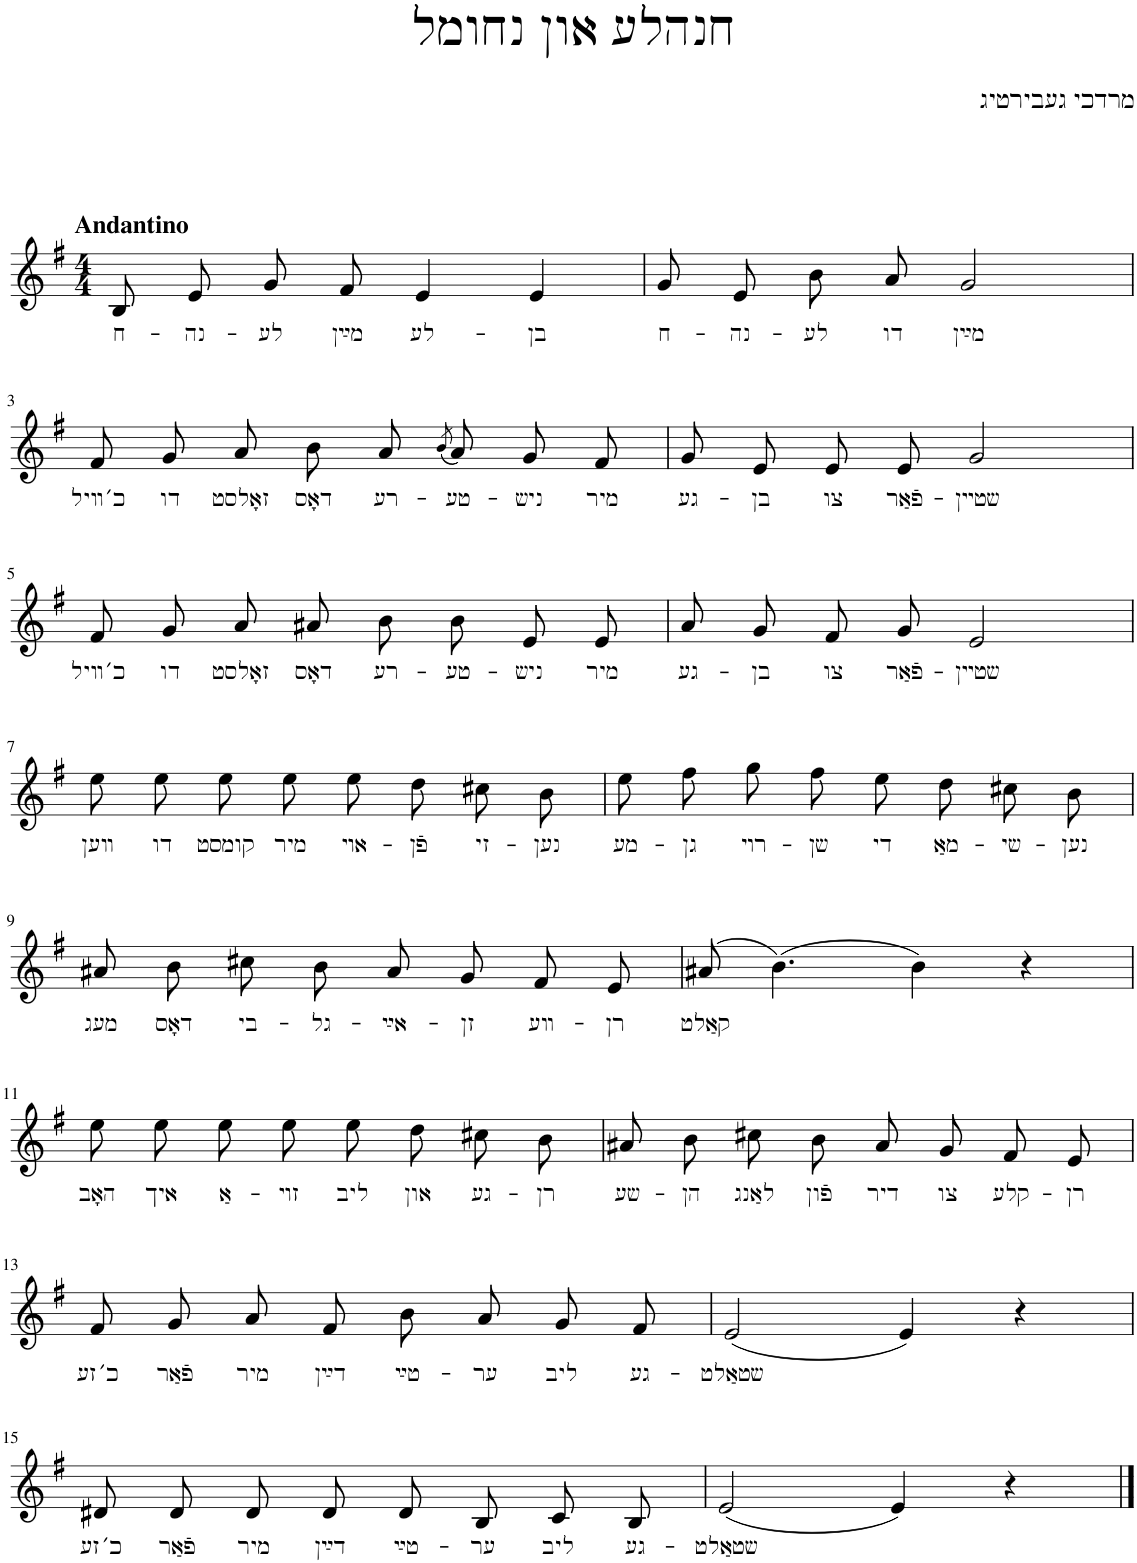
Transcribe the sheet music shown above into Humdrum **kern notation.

**kern	**text
*part1	*part1
*staff1	*staff1
*I"Piano	*
*I'Pno.	*
*clefG2	*
*k[f#]	*
*M4/4	*
=1	=1
!LO:TX:a:B:t=Andantino	!
!	!LO:LY:b
8B/L	ח-
!	!LO:LY:b
8e/J	-נה-
!	!LO:LY:b
8g/L	-לע
!	!LO:LY:b
8f#/J	מײַן
!	!LO:LY:b
4e/	לע-
!	!LO:LY:b
4e/	-בן
=2	=2
!	!LO:LY:b
8g/L	ח-
!	!LO:LY:b
8e/J	-נה-
!	!LO:LY:b
8b/L	-לע
!	!LO:LY:b
8a/J	דו
!	!LO:LY:b
2g/	מײַן
!!LO:LB:g=z
=3	=3
!	!LO:LY:b
8f#/L	כ׳װיל
!	!LO:LY:b
8g/J	דו
!	!LO:LY:b
8a/L	זאָלסט
!	!LO:LY:b
8b/J	דאָס
!	!LO:LY:b
8a/L	רע-
(8qb/	.
!	!LO:LY:b
8a/J)	-טע-
!	!LO:LY:b
8g/L	-ניש
!	!LO:LY:b
8f#/J	מיר
=4	=4
!	!LO:LY:b
8g/L	גע-
!	!LO:LY:b
8e/J	-בן
!	!LO:LY:b
8e/L	צו
!	!LO:LY:b
8e/J	פֿאַר-
!	!LO:LY:b
2g/	-שטײן
!!LO:LB:g=z
=5	=5
!	!LO:LY:b
8f#/L	כ׳װיל
!	!LO:LY:b
8g/J	דו
!	!LO:LY:b
8a/L	זאָלסט
!	!LO:LY:b
8a#X/J	דאָס
!	!LO:LY:b
8b\L	רע-
!	!LO:LY:b
8b\J	-טע-
!	!LO:LY:b
8e/L	-ניש
!	!LO:LY:b
8e/J	מיר
=6	=6
!	!LO:LY:b
8a/L	גע-
!	!LO:LY:b
8g/J	-בן
!	!LO:LY:b
8f#/L	צו
!	!LO:LY:b
8g/J	פֿאַר-
!	!LO:LY:b
2e/	-שטײן
!!LO:LB:g=z
=7	=7
!	!LO:LY:b
8ee\L	װען
!	!LO:LY:b
8ee\J	דו
!	!LO:LY:b
8ee\L	קומסט
!	!LO:LY:b
8ee\J	מיר
!	!LO:LY:b
8ee\L	אױ-
!	!LO:LY:b
8dd\J	-פֿן
!	!LO:LY:b
8cc#X\L	זי-
!	!LO:LY:b
8b\J	-נען
=8	=8
!	!LO:LY:b
8ee\L	מע-
!	!LO:LY:b
8ff#\J	-גן
!	!LO:LY:b
8gg\L	רױ-
!	!LO:LY:b
8ff#\J	-שן
!	!LO:LY:b
8ee\L	די
!	!LO:LY:b
8dd\J	מאַ-
!	!LO:LY:b
8cc#X\L	-שי-
!	!LO:LY:b
8b\J	-נען
!!LO:LB:g=z
=9	=9
!	!LO:LY:b
8a#X/L	מעג
!	!LO:LY:b
8b/J	דאָס
!	!LO:LY:b
8cc#X\L	בי-
!	!LO:LY:b
8b\J	-גל-
!	!LO:LY:b
8a#/L	-אײַ-
!	!LO:LY:b
8g/J	-זן
!	!LO:LY:b
8f#/L	װע-
!	!LO:LY:b
8e/J	-רן
=10	=10
!	!LO:LY:b
(8a#X/	קאַלט
(4.b\)	.
4b\)	.
4r	.
!!LO:LB:g=z
=11	=11
!	!LO:LY:b
8ee\L	האָב
!	!LO:LY:b
8ee\J	איך
!	!LO:LY:b
8ee\L	אַ-
!	!LO:LY:b
8ee\J	-זױ
!	!LO:LY:b
8ee\L	ליב
!	!LO:LY:b
8dd\J	און
!	!LO:LY:b
8cc#X\L	גע-
!	!LO:LY:b
8b\J	-רן
=12	=12
!	!LO:LY:b
8a#X/L	שע-
!	!LO:LY:b
8b/J	-הן
!	!LO:LY:b
8cc#X\L	לאַנג
!	!LO:LY:b
8b\J	פֿון
!	!LO:LY:b
8a#/L	דיר
!	!LO:LY:b
8g/J	צו
!	!LO:LY:b
8f#/L	קלע-
!	!LO:LY:b
8e/J	-רן
!!LO:LB:g=z
=13	=13
!	!LO:LY:b
8f#/L	כ׳זע
!	!LO:LY:b
8g/J	פֿאַר
!	!LO:LY:b
8a/L	מיר
!	!LO:LY:b
8f#/J	דײַן
!	!LO:LY:b
8b/L	טײַ-
!	!LO:LY:b
8a/J	-ער
!	!LO:LY:b
8g/L	ליב
!	!LO:LY:b
8f#/J	גע-
=14	=14
!	!LO:LY:b
(2e/	-שטאַלט
4e/)	.
4r	.
!!LO:LB:g=z
=15	=15
!	!LO:LY:b
8d#X/L	כ׳זע
!	!LO:LY:b
8d#/J	פֿאַר
!	!LO:LY:b
8d#/L	מיר
!	!LO:LY:b
8d#/J	דײַן
!	!LO:LY:b
8d#/L	טײַ-
!	!LO:LY:b
8B/J	-ער
!	!LO:LY:b
8c/L	ליב
!	!LO:LY:b
8B/J	גע-
=16	=16
!	!LO:LY:b
(2e/	-שטאַלט
4e/)	.
4r	.
==	==
*-	*-
